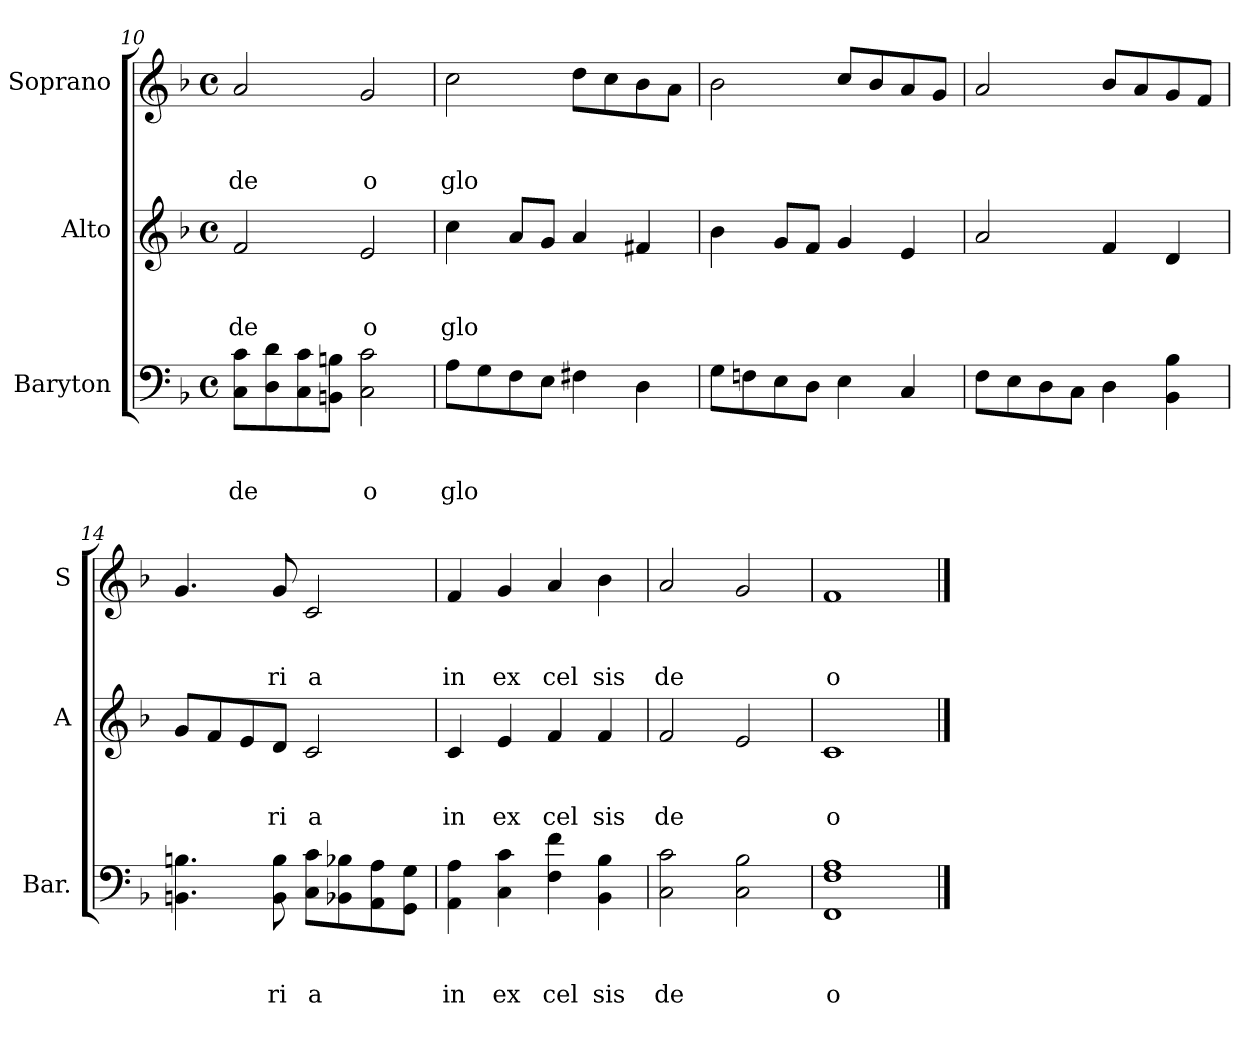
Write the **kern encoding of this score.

**kern	**text	**text	**text	**kern	**text	**text	**text	**kern	**text	**text	**text
*part3	*part3	*part3	*part3	*part2	*part2	*part2	*part2	*part1	*part1	*part1	*part1
*staff3	*staff3	*staff3	*staff3	*staff2	*staff2	*staff2	*staff2	*staff1	*staff1	*staff1	*staff1
*I"Baryton	*	*	*	*I"Alto	*	*	*	*I"Soprano	*	*	*
*I'Bar.	*	*	*	*I'A	*	*	*	*I'S	*	*	*
!!LO:PB:g=z
*clefF4	*	*	*	*clefG2	*	*	*	*clefG2	*	*	*
*k[b-]	*	*	*	*k[b-]	*	*	*	*k[b-]	*	*	*
*F:	*	*	*	*F:	*	*	*	*F:	*	*	*
*M4/4	*	*	*	*M4/4	*	*	*	*M4/4	*	*	*
*met(c)	*	*	*	*met(c)	*	*	*	*met(c)	*	*	*
=10	=10	=10	=10	=10	=10	=10	=10	=10	=10	=10	=10
!	!	!	!LO:LY:b	!	!	!	!	!	!	!	!
!	!	!	!	!	!	!	!LO:LY:b	!	!	!	!
!	!	!	!	!	!	!	!	!	!	!	!LO:LY:b
8C\ 8c\L	.	.	de	2f/	.	.	de	2a/	.	.	de
8D\ 8d\	.	.	.	.	.	.	.	.	.	.	.
8C\ 8c\	.	.	.	.	.	.	.	.	.	.	.
8BBn\ 8Bn\J	.	.	.	.	.	.	.	.	.	.	.
!	!	!	!LO:LY:b	!	!	!	!	!	!	!	!
!	!	!	!	!	!	!	!LO:LY:b	!	!	!	!
!	!	!	!	!	!	!	!	!	!	!	!LO:LY:b
2C\ 2c\	.	.	o	2e/	.	.	o	2g/	.	.	o
=11	=11	=11	=11	=11	=11	=11	=11	=11	=11	=11	=11
!	!	!	!LO:LY:b	!	!	!	!	!	!	!	!
!	!	!	!	!	!	!	!LO:LY:b	!	!	!	!
!	!	!	!	!	!	!	!	!	!	!	!LO:LY:b
8A\L	.	.	glo	4cc\	.	.	glo	2cc\	.	.	glo
8G\	.	.	.	.	.	.	.	.	.	.	.
8F\	.	.	.	8a/L	.	.	.	.	.	.	.
8E\J	.	.	.	8g/J	.	.	.	.	.	.	.
4F#X\	.	.	.	4a/	.	.	.	8dd\L	.	.	.
.	.	.	.	.	.	.	.	8cc\	.	.	.
4D\	.	.	.	4f#X/	.	.	.	8b-\	.	.	.
.	.	.	.	.	.	.	.	8a\J	.	.	.
=12	=12	=12	=12	=12	=12	=12	=12	=12	=12	=12	=12
8G\L	.	.	.	4b-\	.	.	.	2b-\	.	.	.
8Fni\	.	.	.	.	.	.	.	.	.	.	.
8E\	.	.	.	8g/L	.	.	.	.	.	.	.
8D\J	.	.	.	8f/J	.	.	.	.	.	.	.
4E\	.	.	.	4g/	.	.	.	8cc/L	.	.	.
.	.	.	.	.	.	.	.	8b-/	.	.	.
4C/	.	.	.	4e/	.	.	.	8a/	.	.	.
.	.	.	.	.	.	.	.	8g/J	.	.	.
!!LO:LB:g=z
=13	=13	=13	=13	=13	=13	=13	=13	=13	=13	=13	=13
8F\L	.	.	.	2a/	.	.	.	2a/	.	.	.
8E\	.	.	.	.	.	.	.	.	.	.	.
8D\	.	.	.	.	.	.	.	.	.	.	.
8C\J	.	.	.	.	.	.	.	.	.	.	.
4D\	.	.	.	4f/	.	.	.	8b-/L	.	.	.
.	.	.	.	.	.	.	.	8a/	.	.	.
4BB-\ 4B-\	.	.	.	4d/	.	.	.	8g/	.	.	.
.	.	.	.	.	.	.	.	8f/J	.	.	.
=14	=14	=14	=14	=14	=14	=14	=14	=14	=14	=14	=14
4.BBn\ 4.Bn\	.	.	.	8g/L	.	.	.	4.g/	.	.	.
.	.	.	.	8f/	.	.	.	.	.	.	.
.	.	.	.	8e/	.	.	.	.	.	.	.
!	!	!	!LO:LY:b	!	!	!	!	!	!	!	!
!	!	!	!	!	!	!	!LO:LY:b	!	!	!	!
!	!	!	!	!	!	!	!	!	!	!	!LO:LY:b
8BB\ 8B\	.	.	ri	8d/J	.	.	ri	8g/	.	.	ri
!	!	!	!LO:LY:b	!	!	!	!	!	!	!	!
!	!	!	!	!	!	!	!LO:LY:b	!	!	!	!
!	!	!	!	!	!	!	!	!	!	!	!LO:LY:b
8C\ 8c\L	.	.	a	2c/	.	.	a	2c/	.	.	a
8BB-X\ 8B-X\	.	.	.	.	.	.	.	.	.	.	.
8AA\ 8A\	.	.	.	.	.	.	.	.	.	.	.
8GG\ 8G\J	.	.	.	.	.	.	.	.	.	.	.
=15	=15	=15	=15	=15	=15	=15	=15	=15	=15	=15	=15
!	!	!	!LO:LY:b	!	!	!	!	!	!	!	!
!	!	!	!	!	!	!	!LO:LY:b	!	!	!	!
!	!	!	!	!	!	!	!	!	!	!	!LO:LY:b
4AA\ 4A\	.	.	in	4c/	.	.	in	4f/	.	.	in
!	!	!	!LO:LY:b	!	!	!	!	!	!	!	!
!	!	!	!	!	!	!	!LO:LY:b	!	!	!	!
!	!	!	!	!	!	!	!	!	!	!	!LO:LY:b
4C\ 4c\	.	.	ex	4e/	.	.	ex	4g/	.	.	ex
!	!	!	!LO:LY:b	!	!	!	!	!	!	!	!
!	!	!	!	!	!	!	!LO:LY:b	!	!	!	!
!	!	!	!	!	!	!	!	!	!	!	!LO:LY:b
4F\ 4f\	.	.	cel	4f/	.	.	cel	4a/	.	.	cel
!	!	!	!LO:LY:b	!	!	!	!	!	!	!	!
!	!	!	!	!	!	!	!LO:LY:b	!	!	!	!
!	!	!	!	!	!	!	!	!	!	!	!LO:LY:b
4BB-\ 4B-\	.	.	sis	4f/	.	.	sis	4b-\	.	.	sis
!!LO:LB:g=z
=16	=16	=16	=16	=16	=16	=16	=16	=16	=16	=16	=16
!	!	!	!LO:LY:b	!	!	!	!	!	!	!	!
!	!	!	!	!	!	!	!LO:LY:b	!	!	!	!
!	!	!	!	!	!	!	!	!	!	!	!LO:LY:b
2C\ 2c\	.	.	de	2f/	.	.	de	2a/	.	.	de
2C\ 2B-\	.	.	.	2e/	.	.	.	2g/	.	.	.
=17	=17	=17	=17	=17	=17	=17	=17	=17	=17	=17	=17
!	!	!	!LO:LY:b	!	!	!	!	!	!	!	!
!	!	!	!	!	!	!	!LO:LY:b	!	!	!	!
!	!	!	!	!	!	!	!	!	!	!	!LO:LY:b
1FF 1F 1A	.	.	o	1c	.	.	o	1f	.	.	o
==	==	==	==	==	==	==	==	==	==	==	==
*-	*-	*-	*-	*-	*-	*-	*-	*-	*-	*-	*-
